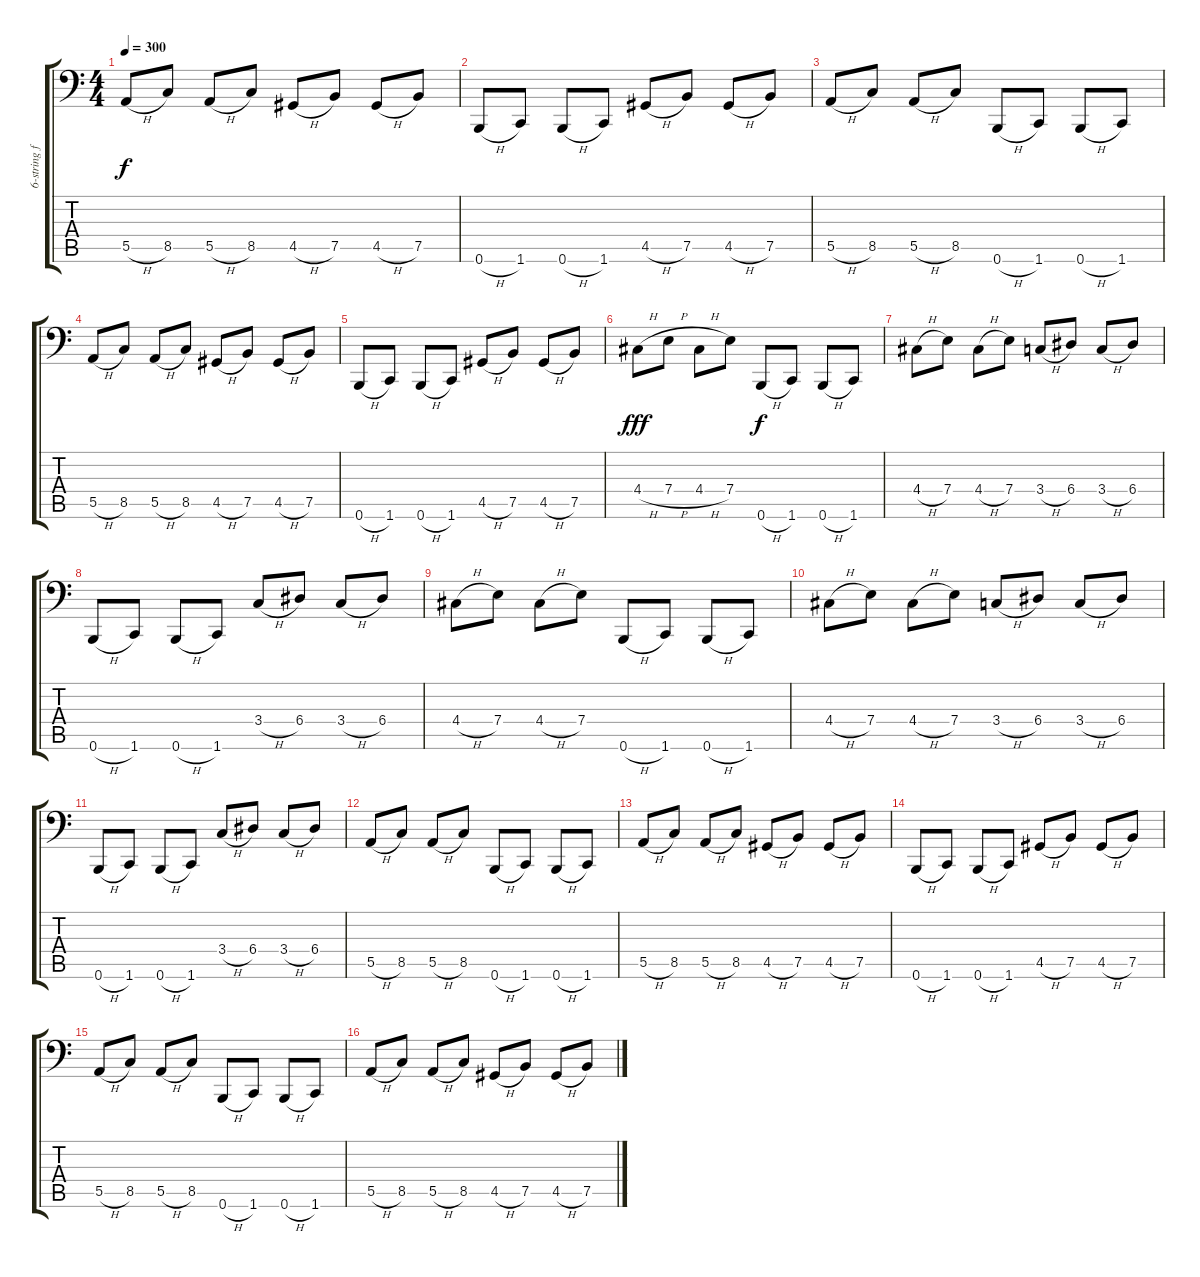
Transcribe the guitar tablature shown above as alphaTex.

\track ("6-string fretless bass (Jaron Evil)" "6-string f") {instrument fretlessbass}
\staff {score tabs}
\tuning (C3 G2 D2 A1 E1 B0) {hide}
\ts (4 4)
\tempo 300
\clef f4
\ks c
5.5{h}.8{dy f} 8.5.8 5.5{h}.8 8.5.8 4.5{h}.8 7.5.8 4.5{h}.8 7.5.8 |
0.6{h}.8 1.6.8 0.6{h}.8 1.6.8 4.5{h}.8 7.5.8 4.5{h}.8 7.5.8 |
5.5{h}.8 8.5.8 5.5{h}.8 8.5.8 0.6{h}.8 1.6.8 0.6{h}.8 1.6.8 |
5.5{h}.8 8.5.8 5.5{h}.8 8.5.8 4.5{h}.8 7.5.8 4.5{h}.8 7.5.8 |
0.6{h}.8 1.6.8 0.6{h}.8 1.6.8 4.5{h}.8 7.5.8 4.5{h}.8 7.5.8 |
4.4{h}.8{dy fff} 7.4{h}.8 4.4{h}.8 7.4.8 0.6{h}.8{dy f} 1.6.8 0.6{h}.8 1.6.8 |
4.4{h}.8 7.4.8 4.4{h}.8 7.4.8 3.4{h}.8 6.4.8 3.4{h}.8 6.4.8 |
0.6{h}.8 1.6.8 0.6{h}.8 1.6.8 3.4{h}.8 6.4.8 3.4{h}.8 6.4.8 |
4.4{h}.8 7.4.8 4.4{h}.8 7.4.8 0.6{h}.8 1.6.8 0.6{h}.8 1.6.8 |
4.4{h}.8 7.4.8 4.4{h}.8 7.4.8 3.4{h}.8 6.4.8 3.4{h}.8 6.4.8 |
0.6{h}.8 1.6.8 0.6{h}.8 1.6.8 3.4{h}.8 6.4.8 3.4{h}.8 6.4.8 |
5.5{h}.8 8.5.8 5.5{h}.8 8.5.8 0.6{h}.8 1.6.8 0.6{h}.8 1.6.8 |
5.5{h}.8 8.5.8 5.5{h}.8 8.5.8 4.5{h}.8 7.5.8 4.5{h}.8 7.5.8 |
0.6{h}.8 1.6.8 0.6{h}.8 1.6.8 4.5{h}.8 7.5.8 4.5{h}.8 7.5.8 |
5.5{h}.8 8.5.8 5.5{h}.8 8.5.8 0.6{h}.8 1.6.8 0.6{h}.8 1.6.8 |
5.5{h}.8 8.5.8 5.5{h}.8 8.5.8 4.5{h}.8 7.5.8 4.5{h}.8 7.5.8
